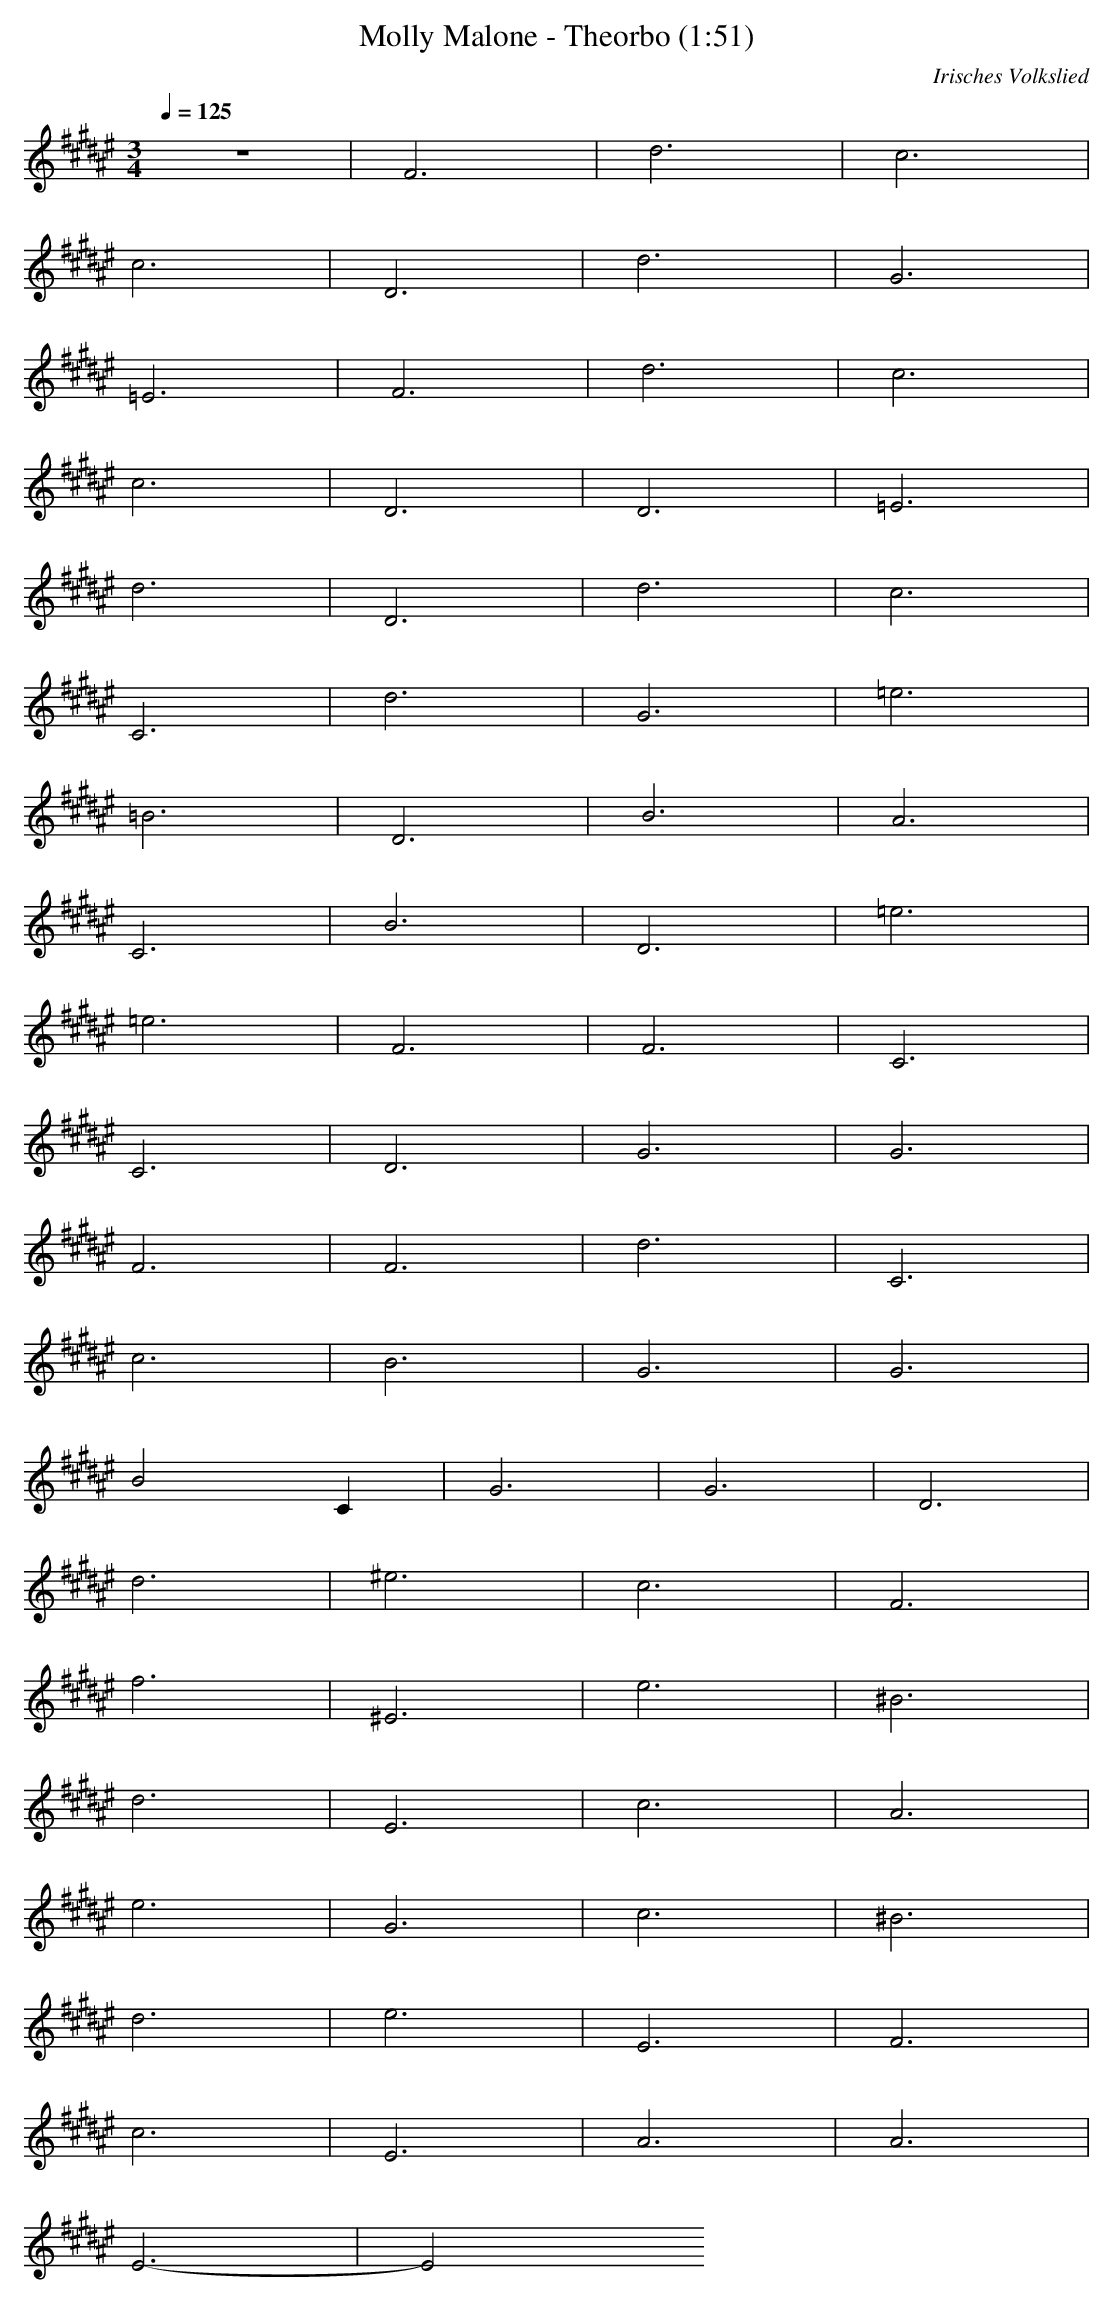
X:1
T:Molly Malone - Theorbo (1:51)
C:Irisches Volkslied
M:3/4
L:1/8
Q:1/4=125
K:F#
z6|F6|d6|c6|
c6|D6|d6|G6|
=E6|F6|d6|c6|
c6|D6|D6|=E6|
d6|D6|d6|c6|
C6|d6|G6|=e6|
=B6|D6|B6|A6|
C6|B6|D6|=e6|
=e6|F6|F6|C6|
C6|D6|G6|G6|
F6|F6|d6|C6|
c6|B6|G6|G6|
B4C2|G6|G6|D6|
d6|^e6|c6|F6|
f6|^E6|e6|^B6|
d6|E6|c6|A6|
e6|G6|c6|^B6|
d6|e6|E6|F6|
c6|E6|A6|A6|
E6-|E4
